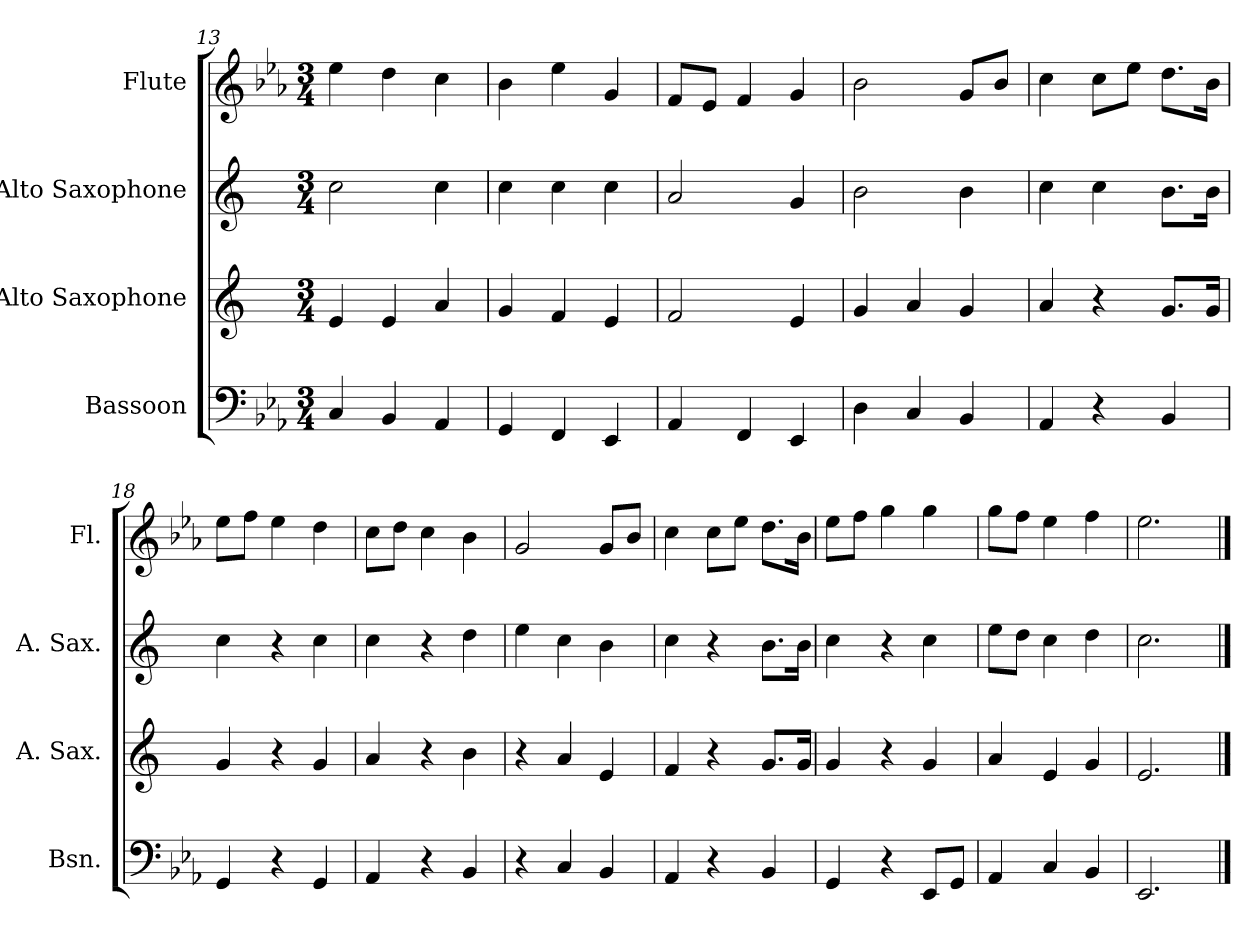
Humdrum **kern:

**kern	**kern	**kern	**kern
*part4	*part3	*part2	*part1
*staff4	*staff3	*staff2	*staff1
*I"Bassoon	*I"Alto Saxophone	*I"Alto Saxophone	*I"Flute
*I'Bsn.	*I'A. Sax.	*I'A. Sax.	*I'Fl.
*clefF4	*clefG2	*clefG2	*clefG2
*	*ITrd5c9	*ITrd5c9	*
*k[b-e-a-]	*k[b-e-a-]	*k[b-e-a-]	*k[b-e-a-]
*M3/4	*M3/4	*M3/4	*M3/4
=13	=13	=13	=13
4C/	4G/	2e-\	4ee-\
4BB-/	4G/	.	4dd\
4AA-/	4c/	4e-\	4cc\
=14	=14	=14	=14
4GG/	4B-/	4e-\	4b-\
4FF/	4A-/	4e-\	4ee-\
4EE-/	4G/	4e-\	4g/
=15	=15	=15	=15
4AA-/	2A-/	2c/	8f/L
.	.	.	8e-/J
4FF/	.	.	4f/
4EE-/	4G/	4B-/	4g/
=16	=16	=16	=16
4D\	4B-/	2d\	2b-\
4C/	4c/	.	.
4BB-/	4B-/	4d\	8g/L
.	.	.	8b-/J
=17	=17	=17	=17
4AA-/	4c/	4e-\	4cc\
4r	4r	4e-\	8cc\L
.	.	.	8ee-\J
4BB-/	8.B-/L	8.d\L	8.dd\L
.	16B-/Jk	16d\Jk	16b-\Jk
=18	=18	=18	=18
4GG/	4B-/	4e-\	8ee-\L
.	.	.	8ff\J
4r	4r	4r	4ee-\
4GG/	4B-/	4e-\	4dd\
=19	=19	=19	=19
4AA-/	4c/	4e-\	8cc\L
.	.	.	8dd\J
4r	4r	4r	4cc\
4BB-/	4d\	4f\	4b-\
=20	=20	=20	=20
4r	4r	4g\	2g/
4C/	4c/	4e-\	.
4BB-/	4G/	4d\	8g/L
.	.	.	8b-/J
!!LO:LB:g=z
=21	=21	=21	=21
4AA-/	4A-/	4e-\	4cc\
4r	4r	4r	8cc\L
.	.	.	8ee-\J
4BB-/	8.B-/L	8.d\L	8.dd\L
.	16B-/Jk	16d\Jk	16b-\Jk
=22	=22	=22	=22
4GG/	4B-/	4e-\	8ee-\L
.	.	.	8ff\J
4r	4r	4r	4gg\
8EE-/L	4B-/	4e-\	4gg\
8GG/J	.	.	.
=23	=23	=23	=23
4AA-/	4c/	8g\L	8gg\L
.	.	8f\J	8ff\J
4C/	4G/	4e-\	4ee-\
4BB-/	4B-/	4f\	4ff\
=24	=24	=24	=24
2.EE-/	2.G/	2.e-\	2.ee-\
==	==	==	==
*-	*-	*-	*-
